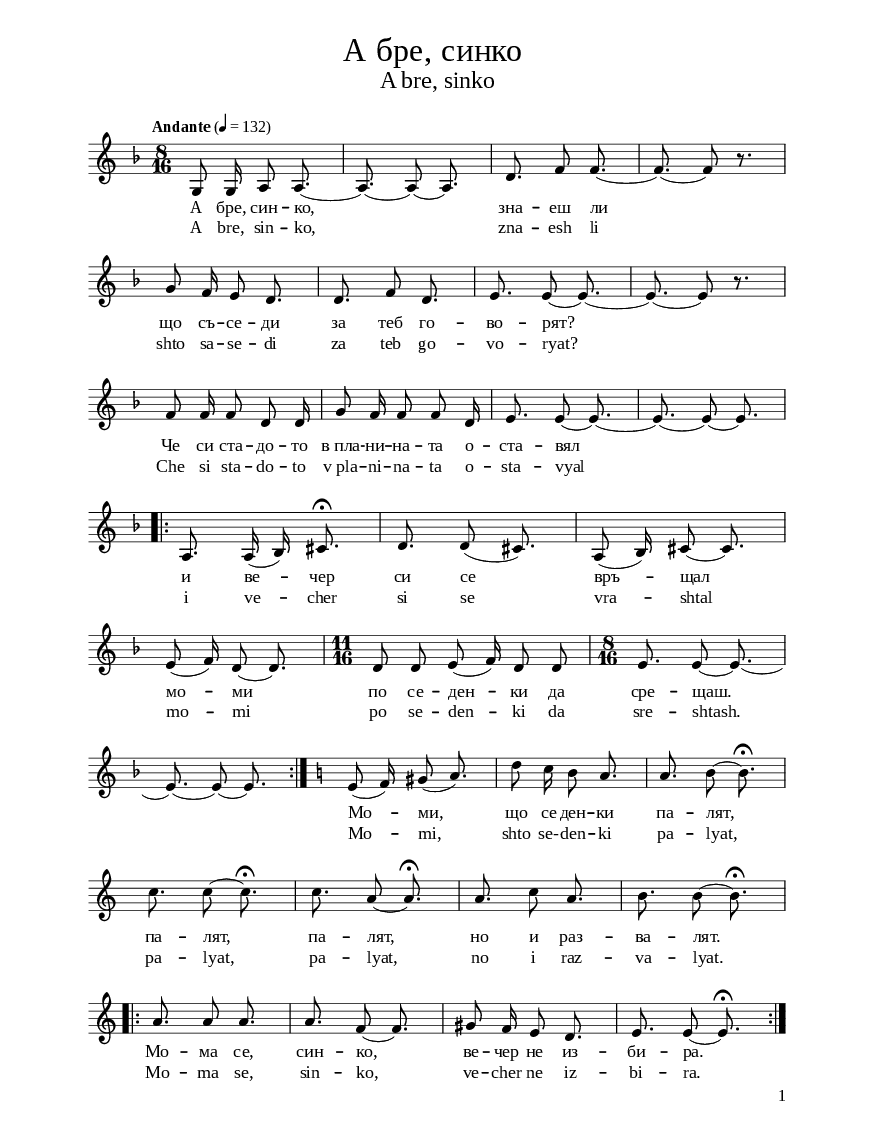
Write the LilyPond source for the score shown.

\version "2.24.0"

% include paper part and global functions
\include "include/globals.ily"

\bookpart {
  \label #'ref137
  \tocItem \markup "А бре, синко – A bre, sinko "
  \include "include/bookpart-paper.ily"
  \score {
    \include "include/score-layout.ily"

    \new Voice \absolute {
      \clef treble
      \key f \major
      \time 8/16
      \tempoFunc "Andante" 4 "132"
      g8 g16 a8 a8. ~ | % 2
      a8. ~ a8 ~ a8. | % 3
      d'8. f'8 f'8. ~ | % 4
      f'8. ~ f'8 r8. \break | % 5
      g'8 f'16 e'8 d'8. | % 6
      d'8. f'8 d'8. | % 7
      e'8. e'8 ~ e'8. ~ | % 8
      e'8. ~ e'8 r8. \break | % 9
      f'8 f'16 f'8 d'8 d'16 | \barNumberCheck #10
      g'8 f'16 f'8 f'8 d'16 | % 11
      e'8. e'8 ~ e'8. ~ | % 12
      e'8. ~ e'8 ~ e'8. \break | % 13
      \repeat volta 2 {
        a8. a16 ( bes16 ) cis'8. \fermata | % 14
        d'8. d'8 ( cis'8. ) | % 15
        a8 ( bes16 ) cis'8 ~ cis'8. \break | % 16
        e'8 ( f'16 ) d'8 ~ d'8. | % 17
        \time 11/16  d'8 d'8 e'8 ( f'16 ) d'8 d'8 | % 18
        \time 8/16  e'8. e'8 ~ e'8. ~ \break | % 19
        e'8. ~ e'8 ~ e'8.
      }
      | \barNumberCheck #20
      \key c \major e'8 ( f'16 ) gis'8 ( a'8. ) | % 21
      d''8 c''16 b'8 a'8. | % 22
      a'8. b'8 ~ b'8. \fermata \break | % 23
      c''8. c''8 ~ c''8. \fermata | % 24
      c''8. a'8 ~ a'8. \fermata | % 25
      a'8. c''8 a'8. | % 26
      b'8. b'8 ~ b'8. \fermata \break | % 27
      \repeat volta 2 {
        a'8. a'8 a'8. | % 28
        a'8. f'8 ~ f'8. | % 29
        gis'8 f'16 e'8 d'8. | \barNumberCheck #30
        e'8. e'8 ~ e'8. \fermata
      }
    }

    \addlyrics {
      А  бре,
      син -- ко, зна -- еш ли
      що съ -- се -- ди за теб го
      -- во -- рят? Че си ста --
      -- до -- то в_пла --  ни -- на --
      та о -- ста -- вял и ве --
      чер си се връ -- щал мо --
      ми по се -- ден -- ки  да
      сре -- щаш. Мо -- ми,  що
      се -- ден -- ки па -- лят,
      па -- лят, па -- лят,  но
      и раз -- ва -- лят.  Мо --
      ма се, син -- ко, ве -- чер
      не  из -- би -- ра.}
      \addlyrics {
        A  bre,
        sin -- ko, zna -- esh li
        shto sa -- se -- di za teb go
        -- vo -- ryat? Che si sta --
        -- do -- to v_pla --  ni -- na --
        ta o -- sta -- vyal i ve --
        cher si se vra -- shtal mo --
        mi po se -- den -- ki  da
        sre -- shtash. Mo -- mi,  shto
        "se-" -- den -- ki pa -- lyat,
        pa -- lyat, pa -- lyat,  no
        i raz -- va -- lyat.  Mo --
        ma se, sin -- ko, ve -- cher
        ne  iz -- bi -- ra.}

        \header {
          title = \titleFunc "А бре, синко " "A bre, sinko"
        }

        \midi{}

      } % score


      %\pageBreak

      % include foreign translation(s) of the song
      \version "2.24.0"

\markup \fill-line { \fontsize #deTitleFontSize "Ach, du mein Sohn" }
\markup \null
\markup \null
\markup \fontsize #deCoupletFontSize {
  \hspace #13
  \override #`(baseline-skip . ,deCoupletBaselineSkip)

  \column {
 \line { " "Ach, mein Sohn, weißt du,}
 
  \line { " "was die Nachbarn über dich sprechen?}

 \line { " "Dass du die Herde im Gebirge alleine gelassen hast }

 \line { " "und abends zurückgekehrt bist,}
 
 \line { " " um Mädchen abends auf dem Dorfplatz zu treffen.}

 \line { " "Mädchen, die Treffen anzetteln, anzetteln}

 \line { " "sie zetteln sie an, aber sie verderben auch.}

 \line { " "Ein Mädchen, mein Sohn,}
 
  \line { " " wählt man nicht am Abend aus.}


  }
}


    } % bookpart
